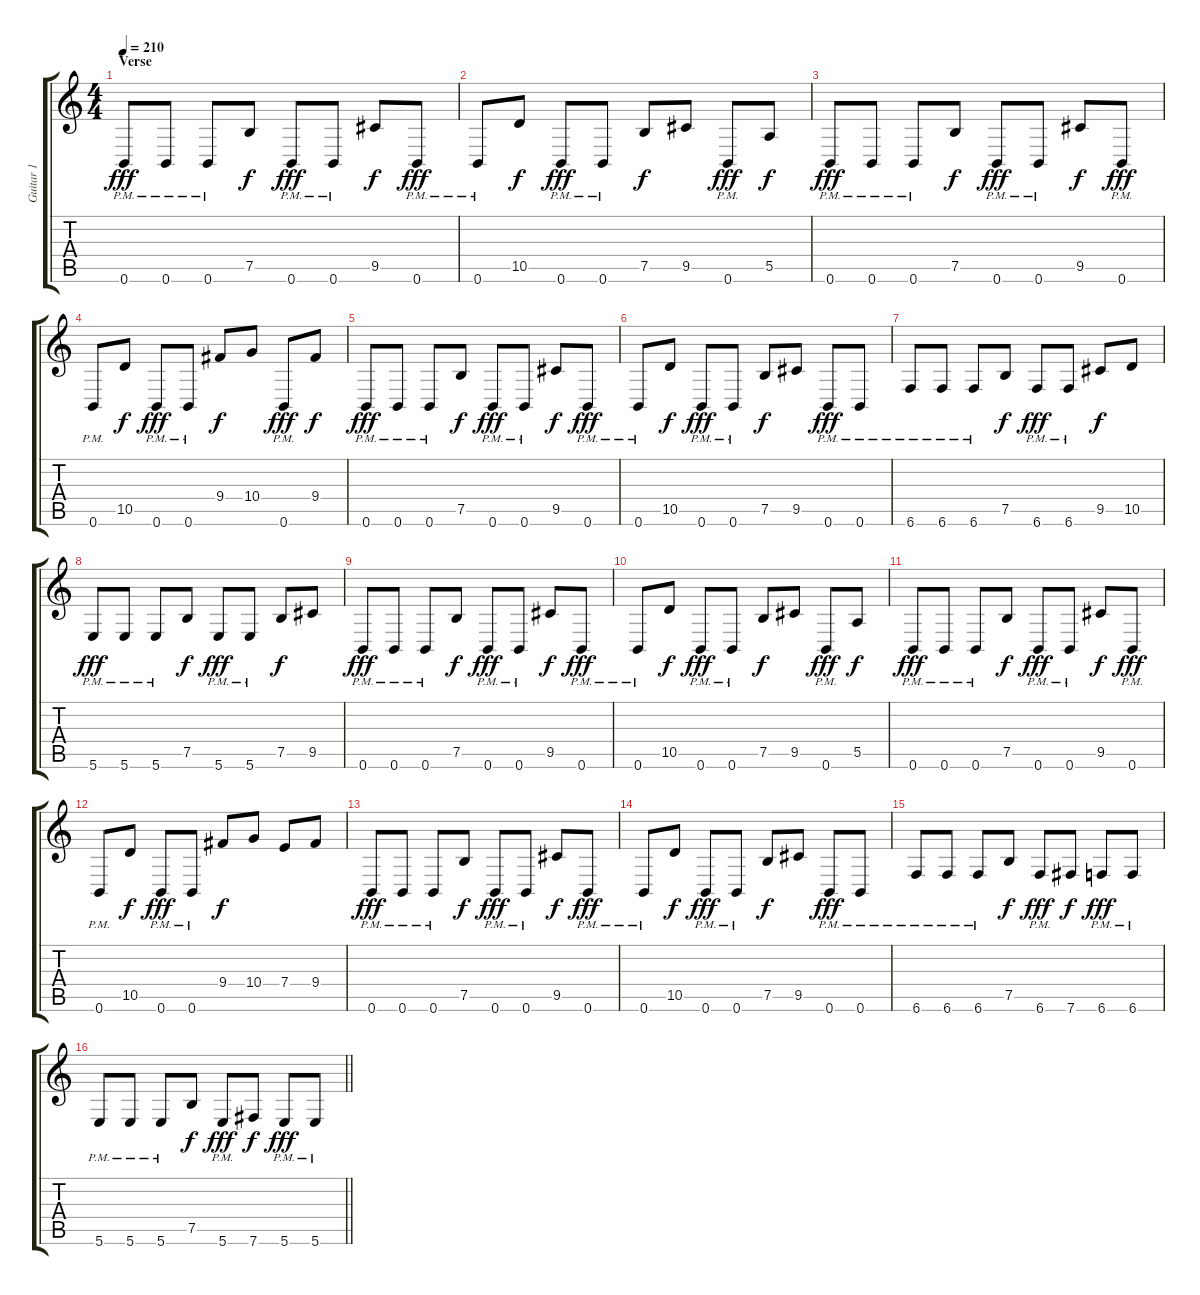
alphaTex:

\track ("Guitar 1" "Guitar 1") {instrument distortionguitar}
\staff {score tabs}
\tuning (B3 Gb3 D3 A2 E2 B1) {hide}
\ts (4 4)
\section ("" "Verse")
\tempo 210
\clef g2
\ks c
0.6{pm}.8{dy fff} 0.6{pm}.8 0.6{pm}.8 7.5.8{dy f} 0.6{pm}.8{dy fff} 0.6{pm}.8 9.5.8{dy f} 0.6{pm}.8{dy fff} |
0.6{pm}.8 10.5.8{dy f} 0.6{pm}.8{dy fff} 0.6{pm}.8 7.5.8{dy f} 9.5.8 0.6{pm}.8{dy fff} 5.5.8{dy f} |
0.6{pm}.8{dy fff} 0.6{pm}.8 0.6{pm}.8 7.5.8{dy f} 0.6{pm}.8{dy fff} 0.6{pm}.8 9.5.8{dy f} 0.6{pm}.8{dy fff} |
0.6{pm}.8 10.5.8{dy f} 0.6{pm}.8{dy fff} 0.6{pm}.8 9.4.8{dy f} 10.4.8 0.6{pm}.8{dy fff} 9.4.8{dy f} |
0.6{pm}.8{dy fff} 0.6{pm}.8 0.6{pm}.8 7.5.8{dy f} 0.6{pm}.8{dy fff} 0.6{pm}.8 9.5.8{dy f} 0.6{pm}.8{dy fff} |
0.6{pm}.8 10.5.8{dy f} 0.6{pm}.8{dy fff} 0.6{pm}.8 7.5.8{dy f} 9.5.8 0.6{pm}.8{dy fff} 0.6{pm}.8 |
6.6{pm}.8 6.6{pm}.8 6.6{pm}.8 7.5.8{dy f} 6.6{pm}.8{dy fff} 6.6{pm}.8 9.5.8{dy f} 10.5.8 |
5.6{pm}.8{dy fff} 5.6{pm}.8 5.6{pm}.8 7.5.8{dy f} 5.6{pm}.8{dy fff} 5.6{pm}.8 7.5.8{dy f} 9.5.8 |
0.6{pm}.8{dy fff} 0.6{pm}.8 0.6{pm}.8 7.5.8{dy f} 0.6{pm}.8{dy fff} 0.6{pm}.8 9.5.8{dy f} 0.6{pm}.8{dy fff} |
0.6{pm}.8 10.5.8{dy f} 0.6{pm}.8{dy fff} 0.6{pm}.8 7.5.8{dy f} 9.5.8 0.6{pm}.8{dy fff} 5.5.8{dy f} |
0.6{pm}.8{dy fff} 0.6{pm}.8 0.6{pm}.8 7.5.8{dy f} 0.6{pm}.8{dy fff} 0.6{pm}.8 9.5.8{dy f} 0.6{pm}.8{dy fff} |
0.6{pm}.8 10.5.8{dy f} 0.6{pm}.8{dy fff} 0.6{pm}.8 9.4.8{dy f} 10.4.8 7.4.8 9.4.8 |
0.6{pm}.8{dy fff} 0.6{pm}.8 0.6{pm}.8 7.5.8{dy f} 0.6{pm}.8{dy fff} 0.6{pm}.8 9.5.8{dy f} 0.6{pm}.8{dy fff} |
0.6{pm}.8 10.5.8{dy f} 0.6{pm}.8{dy fff} 0.6{pm}.8 7.5.8{dy f} 9.5.8 0.6{pm}.8{dy fff} 0.6{pm}.8 |
6.6{pm}.8 6.6{pm}.8 6.6{pm}.8 7.5.8{dy f} 6.6{pm}.8{dy fff} 7.6.8{dy f} 6.6{pm}.8{dy fff} 6.6{pm}.8 |
\barLineRight lightlight
5.6{pm}.8 5.6{pm}.8 5.6{pm}.8 7.5.8{dy f} 5.6{pm}.8{dy fff} 7.6.8{dy f} 5.6{pm}.8{dy fff} 5.6{pm}.8
